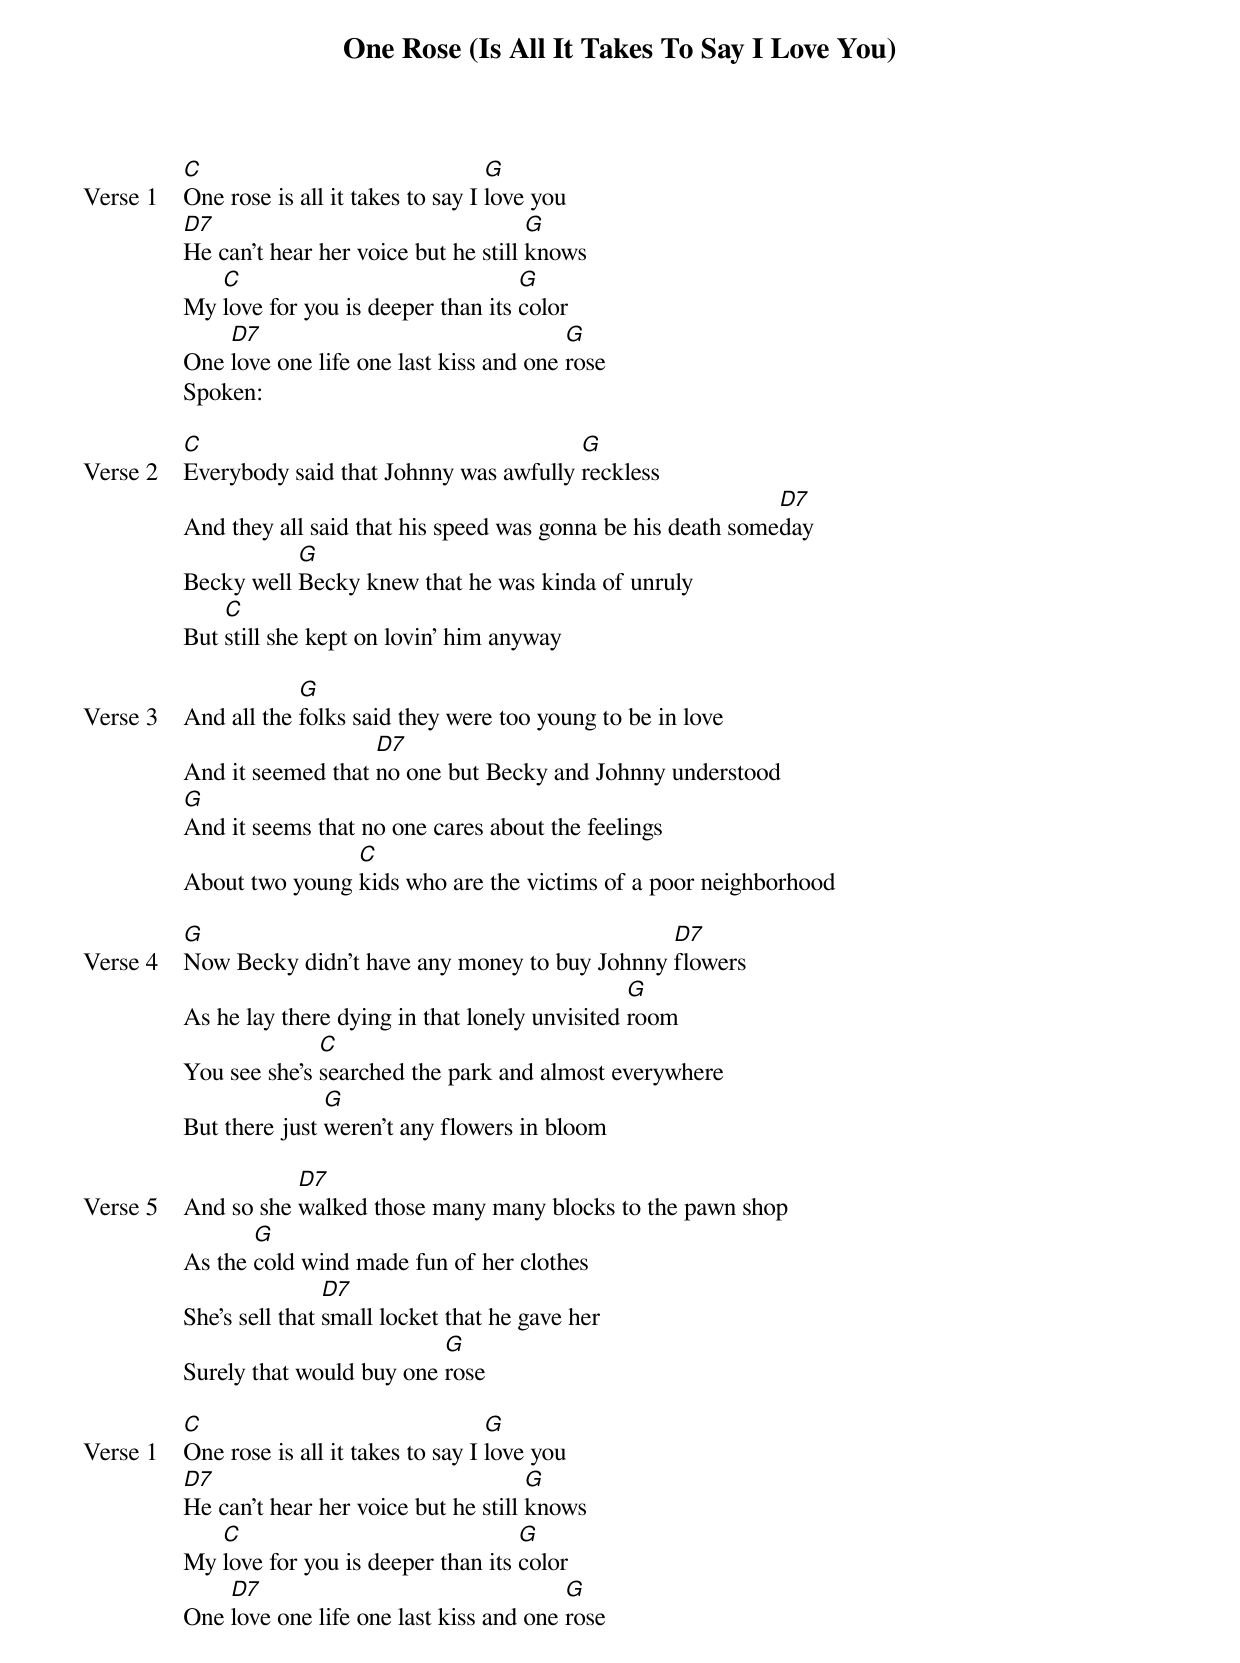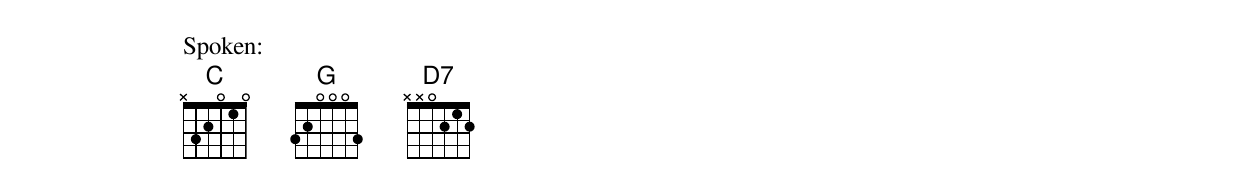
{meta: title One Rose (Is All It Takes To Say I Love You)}
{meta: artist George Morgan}
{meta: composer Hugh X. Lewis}
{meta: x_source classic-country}
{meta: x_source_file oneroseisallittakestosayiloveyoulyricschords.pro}
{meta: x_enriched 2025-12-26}

{start_of_verse: Verse 1}
[C]One rose is all it takes to say I [G]love you
[D7]He can't hear her voice but he still [G]knows
My [C]love for you is deeper than its [G]color
One [D7]love one life one last kiss and one [G]rose
Spoken:
{end_of_verse}

{start_of_verse: Verse 2}
[C]Everybody said that Johnny was awfully [G]reckless
And they all said that his speed was gonna be his death some[D7]day
Becky well [G]Becky knew that he was kinda of unruly
But [C]still she kept on lovin’ him anyway
{end_of_verse}

{start_of_verse: Verse 3}
And all the [G]folks said they were too young to be in love
And it seemed that [D7]no one but Becky and Johnny understood
[G]And it seems that no one cares about the feelings
About two young [C]kids who are the victims of a poor neighborhood
{end_of_verse}

{start_of_verse: Verse 4}
[G]Now Becky didn’t have any money to buy Johnny [D7]flowers
As he lay there dying in that lonely unvisited [G]room
You see she’s [C]searched the park and almost everywhere
But there just [G]weren’t any flowers in bloom
{end_of_verse}

{start_of_verse: Verse 5}
And so she [D7]walked those many many blocks to the pawn shop
As the [G]cold wind made fun of her clothes
She’s sell that [D7]small locket that he gave her
Surely that would buy one [G]rose
{end_of_verse}

{start_of_verse: Verse 1}
[C]One rose is all it takes to say I [G]love you
[D7]He can't hear her voice but he still [G]knows
My [C]love for you is deeper than its [G]color
One [D7]love one life one last kiss and one [G]rose
Spoken:
{end_of_verse}
